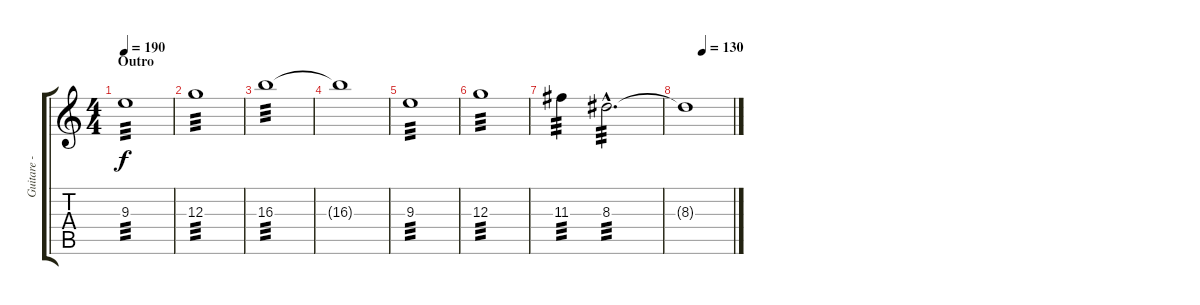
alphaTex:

\track ("Guitare - Bozo" "Guitare - ") {instrument overdrivenguitar}
\staff {score tabs}
\tuning (E4 B3 G3 D3 A2 E2) {hide}
\ts (4 4)
\section ("" "Outro")
\tempo 190
\clef g2
\ks c
9.3.1{tp 3 dy f} |
12.3.1{tp 3} |
16.3.1{tp 3} |
16.3{t}.1 |
9.3.1{tp 3} |
12.3.1{tp 3} |
11.3.4{tp 3} 8.3{hac}.2{d tp 3} |
\tempo (130 0.375)
8.3{t}.1
